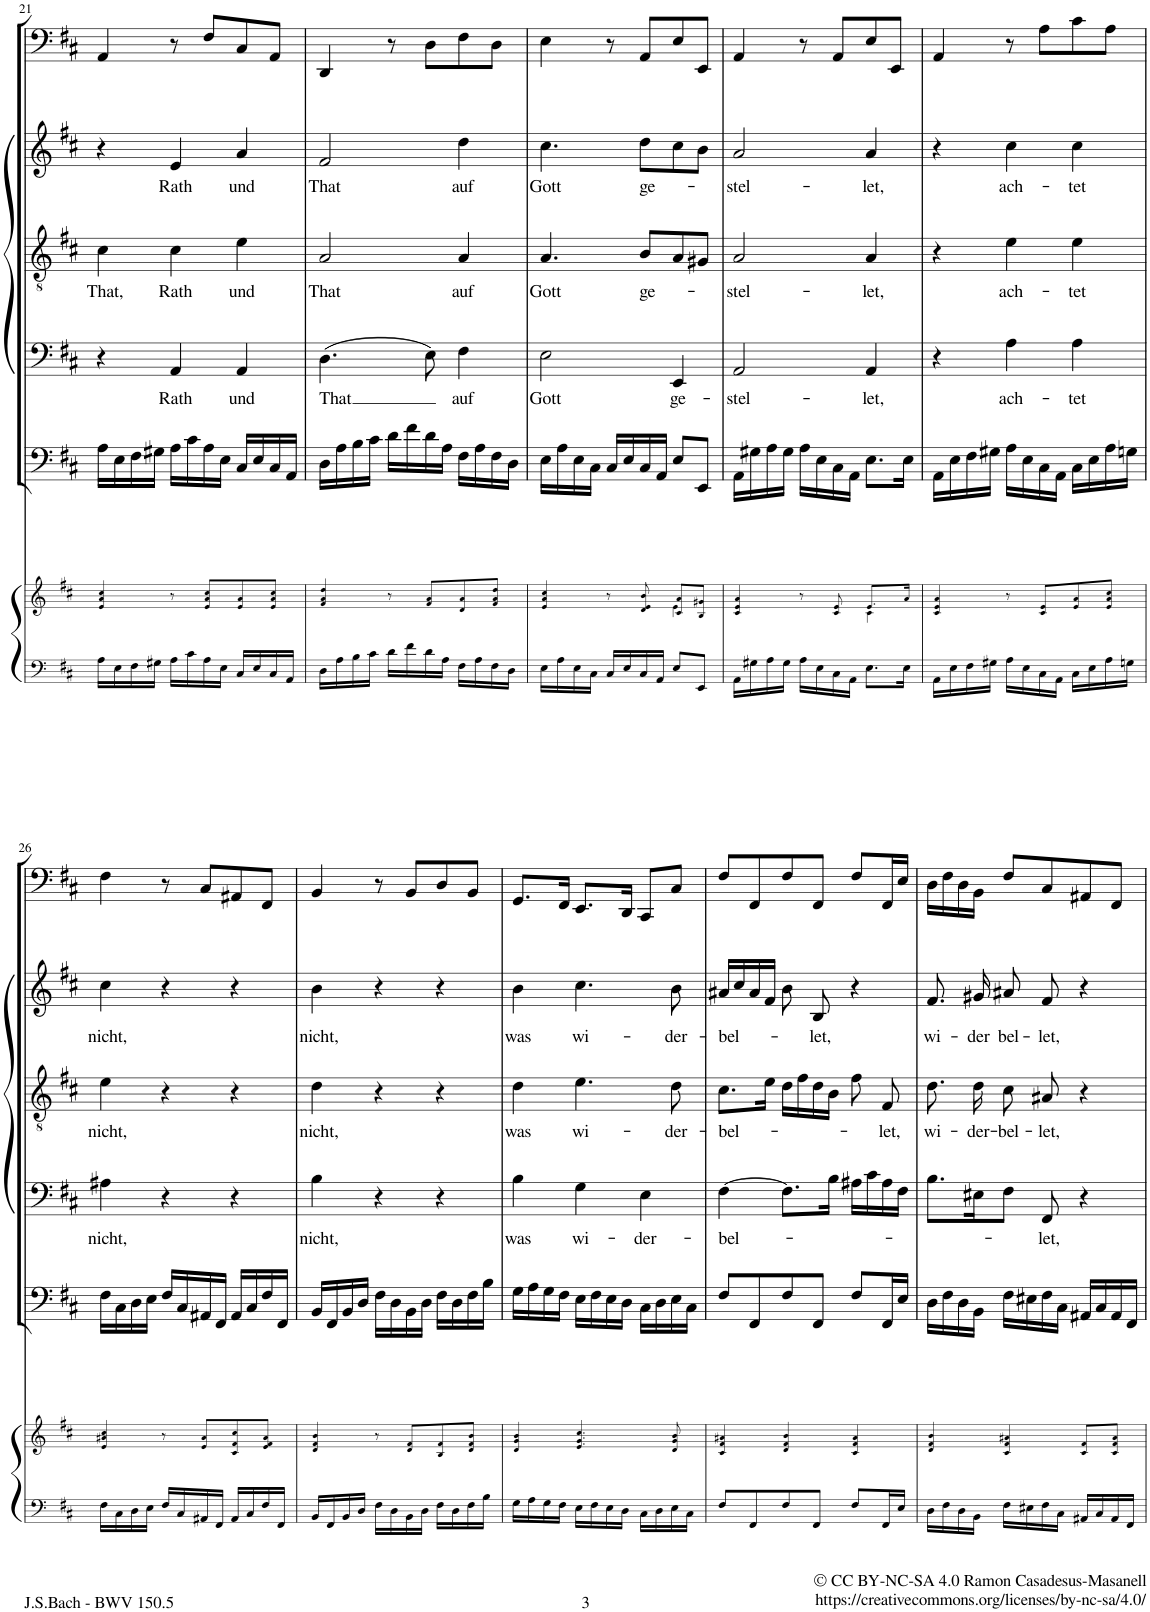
**kern	**kern	**kern	**kern	**text	**kern	**text	**kern	**text	**kern
*part6	*part6	*part5	*part4	*part4	*part3	*part3	*part2	*part2	*part1
*staff7	*staff6	*staff5	*staff4	*staff4	*staff3	*staff3	*staff2	*staff2	*staff1
*I"Piano reduction	*	*I"Continuo	*I"Basso	*	*I"Tenore	*	*I"Alto	*	*I"Fagotto
*I'Pno	*	*	*	*	*	*	*	*	*
!!LO:PB:g=z
*clefF4	*clefG2	*clefF4	*clefF4	*	*clefGv2	*	*clefG2	*	*clefF4
*k[f#c#]	*k[f#c#]	*k[f#c#]	*k[f#c#]	*	*k[f#c#]	*	*k[f#c#]	*	*k[f#c#]
*M3/4	*M3/4	*M3/4	*M3/4	*	*M3/4	*	*M3/4	*	*M3/4
=21	=21	=21	=21	=21	=21	=21	=21	=21	=21
!	!	!	!	!	!	!LO:LY:b	!	!	!
16A\LL	4e!/ 4a!/ 4cc#!/	16A\LL	4r	.	4c#\	That,	4r	.	4AA/
16E\	.	16E\	.	.	.	.	.	.	.
16F#\	.	16F#\	.	.	.	.	.	.	.
16G#X\JJ	.	16G#X\JJ	.	.	.	.	.	.	.
!	!	!	!	!LO:LY:b	!	!LO:LY:b	!	!LO:LY:b	!
16A\LL	8r	16A\LL	4AA/	Rath	4c#\	Rath	4e/	Rath	8r
16c#\	.	16c#\	.	.	.	.	.	.	.
16A\	8e!/ 8a!/ 8cc#!/L	16A\	.	.	.	.	.	.	8F#/L
16E\JJ	.	16E\JJ	.	.	.	.	.	.	.
!	!	!	!	!LO:LY:b	!	!LO:LY:b	!	!LO:LY:b	!
16C#/LL	8e!/ 8a!/	16C#/LL	4AA/	und	4e\	und	4a/	und	8C#/
16E/	.	16E/	.	.	.	.	.	.	.
16C#/	8e!/ 8a!/ 8cc#!/J	16C#/	.	.	.	.	.	.	8AA/J
16AA/JJ	.	16AA/JJ	.	.	.	.	.	.	.
=22	=22	=22	=22	=22	=22	=22	=22	=22	=22
!	!	!	!	!LO:LY:b	!	!LO:LY:b	!	!LO:LY:b	!
16D\LL	4f#!/ 4a!/ 4dd!/	16D\LL	(4.D\	That	2A/	That	2f#/	That	4DD/
16A\	.	16A\	.	.	.	.	.	.	.
16B\	.	16B\	.	.	.	.	.	.	.
16c#\JJ	.	16c#\JJ	.	.	.	.	.	.	.
16d\LL	8r	16d\LL	.	.	.	.	.	.	8r
16f#\	.	16f#\	.	.	.	.	.	.	.
16d\	8f#!/ 8a!/L	16d\	8E\)	.	.	.	.	.	8D\L
16A\JJ	.	16A\JJ	.	.	.	.	.	.	.
!	!	!	!	!LO:LY:b	!	!LO:LY:b	!	!LO:LY:b	!
16F#\LL	8d!/ 8a!/	16F#\LL	4F#\	auf	4A/	auf	4dd\	auf	8F#\
16A\	.	16A\	.	.	.	.	.	.	.
16F#\	8f#!/ 8a!/ 8dd!/J	16F#\	.	.	.	.	.	.	8D\J
16D\JJ	.	16D\JJ	.	.	.	.	.	.	.
=23	=23	=23	=23	=23	=23	=23	=23	=23	=23
*	*^	*	*	*	*	*	*	*	*
!	!	!	!	!	!LO:LY:b	!	!LO:LY:b	!	!LO:LY:b	!
16E\LL	4e!/ 4a!/ 4cc#!/	4ryy	16E\LL	2E\	Gott	4.A/	Gott	4.cc#\	Gott	4E\
16A\	.	.	16A\	.	.	.	.	.	.	.
16E\	.	.	16E\	.	.	.	.	.	.	.
16C#\JJ	.	.	16C#\JJ	.	.	.	.	.	.	.
16C#/LL	8r	8ryy	16C#/LL	.	.	.	.	.	.	8r
16E/	.	.	16E/	.	.	.	.	.	.	.
!	!	!	!	!	!	!	!LO:LY:b	!	!LO:LY:b	!
16C#/	8d!/ 8e!/ 8b!/	8ryy	16C#/	.	.	8B/L	ge-	8dd\L	ge-	8AA/L
16AA/JJ	.	.	16AA/JJ	.	.	.	.	.	.	.
!	!	!	!	!	!LO:LY:b	!	!	!	!	!
8E/L	8c#!/ 8a!/L	4e!\	8E/L	4EE/	ge-	8A/	.	8cc#\	.	8E/
8EE/J	8B!/ 8g#X!/J	.	8EE/J	.	.	8G#X/J	.	8b\J	.	8EE/J
=24	=24	=24	=24	=24	=24	=24	=24	=24	=24	=24
!	!	!	!	!	!LO:LY:b	!	!LO:LY:b	!	!LO:LY:b	!
16AA\LL	4c#!/ 4e!/ 4a!/	4ryy	16AA\LL	2AA/	-stel-	2A/	-stel-	2a/	-stel-	4AA/
16G#X\	.	.	16G#X\	.	.	.	.	.	.	.
16A\	.	.	16A\	.	.	.	.	.	.	.
16G#\JJ	.	.	16G#\JJ	.	.	.	.	.	.	.
16A\LL	8r	8ryy	16A\LL	.	.	.	.	.	.	8r
16E\	.	.	16E\	.	.	.	.	.	.	.
16C#\	8c#!/ 8e!/	8ryy	16C#\	.	.	.	.	.	.	8AA/L
16AA\JJ	.	.	16AA\JJ	.	.	.	.	.	.	.
!	!	!	!	!	!LO:LY:b	!	!LO:LY:b	!	!LO:LY:b	!
8.E\L	8.e!/L	4c#!\	8.E\L	4AA/	-let,	4A/	-let,	4a/	-let,	8E/
.	.	.	.	.	.	.	.	.	.	8EE/J
16E\Jk	16a!/Jk	.	16E\Jk	.	.	.	.	.	.	.
*	*v	*v	*	*	*	*	*	*	*	*
=25	=25	=25	=25	=25	=25	=25	=25	=25	=25
16AA\LL	4c#!/ 4e!/ 4a!/	16AA\LL	4r	.	4r	.	4r	.	4AA/
16E\	.	16E\	.	.	.	.	.	.	.
16F#\	.	16F#\	.	.	.	.	.	.	.
16G#X\JJ	.	16G#X\JJ	.	.	.	.	.	.	.
!	!	!	!	!LO:LY:b	!	!LO:LY:b	!	!LO:LY:b	!
16A\LL	8r	16A\LL	4A\	ach-	4e\	ach-	4cc#\	ach-	8r
16E\	.	16E\	.	.	.	.	.	.	.
16C#\	8c#!/ 8e!/L	16C#\	.	.	.	.	.	.	8A\L
16AA\JJ	.	16AA\JJ	.	.	.	.	.	.	.
!	!	!	!	!LO:LY:b	!	!LO:LY:b	!	!LO:LY:b	!
16C#\LL	8e!/ 8a!/	16C#\LL	4A\	tet	4e\	tet	4cc#\	tet	8c#\
16E\	.	16E\	.	.	.	.	.	.	.
16A\	8e!/ 8a!/ 8cc#!/J	16A\	.	.	.	.	.	.	8A\J
16Gn\JJ	.	16Gn\JJ	.	.	.	.	.	.	.
!!LO:LB:g=z
=26	=26	=26	=26	=26	=26	=26	=26	=26	=26
!	!	!	!	!LO:LY:b	!	!LO:LY:b	!	!LO:LY:b	!
16F#\LL	4e!/ 4a#X!/ 4cc#!/	16F#\LL	4A#X\	nicht,	4e\	nicht,	4cc#\	nicht,	4F#\
16C#\	.	16C#\	.	.	.	.	.	.	.
16D\	.	16D\	.	.	.	.	.	.	.
16E\JJ	.	16E\JJ	.	.	.	.	.	.	.
16F#/LL	8r	16F#/LL	4r	.	4r	.	4r	.	8r
16C#/	.	16C#/	.	.	.	.	.	.	.
16AA#X/	8e!/ 8a#!/L	16AA#X/	.	.	.	.	.	.	8C#/L
16FF#/JJ	.	16FF#/JJ	.	.	.	.	.	.	.
16AA#/LL	8c#!/ 8f#!/ 8cc#!/	16AA#/LL	4r	.	4r	.	4r	.	8AA#X/
16C#/	.	16C#/	.	.	.	.	.	.	.
16F#/	8e!/ 8f#!/ 8a#!/J	16F#/	.	.	.	.	.	.	8FF#/J
16FF#/JJ	.	16FF#/JJ	.	.	.	.	.	.	.
=27	=27	=27	=27	=27	=27	=27	=27	=27	=27
!	!	!	!	!LO:LY:b	!	!LO:LY:b	!	!LO:LY:b	!
16BB/LL	4d!/ 4f#!/ 4b!/	16BB/LL	4B\	nicht,	4d\	nicht,	4b\	nicht,	4BB/
16FF#/	.	16FF#/	.	.	.	.	.	.	.
16BB/	.	16BB/	.	.	.	.	.	.	.
16D/JJ	.	16D/JJ	.	.	.	.	.	.	.
16F#\LL	8r	16F#\LL	4r	.	4r	.	4r	.	8r
16D\	.	16D\	.	.	.	.	.	.	.
16BB\	8d!/ 8f#!/L	16BB\	.	.	.	.	.	.	8BB/L
16D\JJ	.	16D\JJ	.	.	.	.	.	.	.
16F#\LL	8B!/ 8f#!/	16F#\LL	4r	.	4r	.	4r	.	8D/
16D\	.	16D\	.	.	.	.	.	.	.
16F#\	8d!/ 8f#!/ 8b!/J	16F#\	.	.	.	.	.	.	8BB/J
16B\JJ	.	16B\JJ	.	.	.	.	.	.	.
=28	=28	=28	=28	=28	=28	=28	=28	=28	=28
!	!	!	!	!LO:LY:b	!	!LO:LY:b	!	!LO:LY:b	!
16G\LL	4d!/ 4g!/ 4b!/	16G\LL	4B\	was	4d\	was	4b\	was	8.GG/L
16A\	.	16A\	.	.	.	.	.	.	.
16G\	.	16G\	.	.	.	.	.	.	.
16F#\JJ	.	16F#\JJ	.	.	.	.	.	.	16FF#/Jk
!	!	!	!	!LO:LY:b	!	!LO:LY:b	!	!LO:LY:b	!
16E\LL	4.e!/ 4.g!/ 4.cc#!/	16E\LL	4G\	wi-	4.e\	wi-	4.cc#\	wi-	8.EE/L
16F#\	.	16F#\	.	.	.	.	.	.	.
16E\	.	16E\	.	.	.	.	.	.	.
16D\JJ	.	16D\JJ	.	.	.	.	.	.	16DD/Jk
!	!	!	!	!LO:LY:b	!	!	!	!	!
16C#\LL	.	16C#\LL	4E\	der-	.	.	.	.	8CC#/L
16D\	.	16D\	.	.	.	.	.	.	.
!	!	!	!	!	!	!LO:LY:b	!	!LO:LY:b	!
16E\	8d!/ 8g!/ 8b!/	16E\	.	.	8d\	der-	8b\	der-	8C#/J
16C#\JJ	.	16C#\JJ	.	.	.	.	.	.	.
=29	=29	=29	=29	=29	=29	=29	=29	=29	=29
!	!	!	!	!LO:LY:b	!	!LO:LY:b	!	!LO:LY:b	!
8F#/L	4c#!/ 4f#!/ 4a#X!/	8F#/L	[4F#\	bel-	8.c#\L	bel-	16a#X/LL	bel-	8F#/L
.	.	.	.	.	.	.	16cc#/	.	.
8FF#/	.	8FF#/	.	.	.	.	16a#/	.	8FF#/
.	.	.	.	.	16e\Jk	.	16f#/JJ	.	.
8F#/	4d!/ 4f#!/ 4b!/	8F#/	8.F#\L]	.	16d\LL	.	8b\	.	8F#/
.	.	.	.	.	16f#\	.	.	.	.
!	!	!	!	!	!	!	!	!LO:LY:b	!
8FF#/J	.	8FF#/J	.	.	16d\	.	8B/	-let,	8FF#/J
.	.	.	16B\Jk	.	16B\JJ	.	.	.	.
8F#/L	4c#!/ 4f#!/ 4a#!/	8F#/L	16A#X\LL	.	8f#\	.	4r	.	8F#/L
.	.	.	16c#\	.	.	.	.	.	.
!	!	!	!	!	!	!LO:LY:b	!	!	!
16FF#/L	.	16FF#/L	16A#\	.	8F#/	-let,	.	.	16FF#/L
16E/JJ	.	16E/JJ	16F#\JJ	.	.	.	.	.	16E/JJ
=30	=30	=30	=30	=30	=30	=30	=30	=30	=30
!	!	!	!	!	!	!LO:LY:b	!	!LO:LY:b	!
16D\LL	4d!/ 4f#!/ 4b!/	16D\LL	8.B\L	.	8.d\	wi-	8.f#/	wi-	16D\LL
16F#\	.	16F#\	.	.	.	.	.	.	16F#\
16D\	.	16D\	.	.	.	.	.	.	16D\
!	!	!	!	!	!	!LO:LY:b	!	!LO:LY:b	!
16BB\JJ	.	16BB\JJ	16E#X\K	.	16d\	-der-	16g#X/	-der	16BB\JJ
!	!	!	!	!	!	!LO:LY:b	!	!LO:LY:b	!
16F#\LL	4c#!/ 4f#!/ 4a#X!/	16F#\LL	8F#\J	.	8c#\	-bel-	8a#X/	bel-	8F#/L
16E#X\	.	16E#X\	.	.	.	.	.	.	.
!	!	!	!	!LO:LY:b	!	!LO:LY:b	!	!LO:LY:b	!
16F#\	.	16F#\	8FF#/	-let,	8A#X/	-let,	8f#/	-let,	8C#/
16C#\JJ	.	16C#\JJ	.	.	.	.	.	.	.
16AA#X/LL	8c#!/ 8f#!/L	16AA#X/LL	4r	.	4r	.	4r	.	8AA#X/
16C#/	.	16C#/	.	.	.	.	.	.	.
16AA#/	8c#!/ 8f#!/ 8a#!/J	16AA#/	.	.	.	.	.	.	8FF#/J
16FF#/JJ	.	16FF#/JJ	.	.	.	.	.	.	.
=	=	=	=	=	=	=	=	=	=
*-	*-	*-	*-	*-	*-	*-	*-	*-	*-
